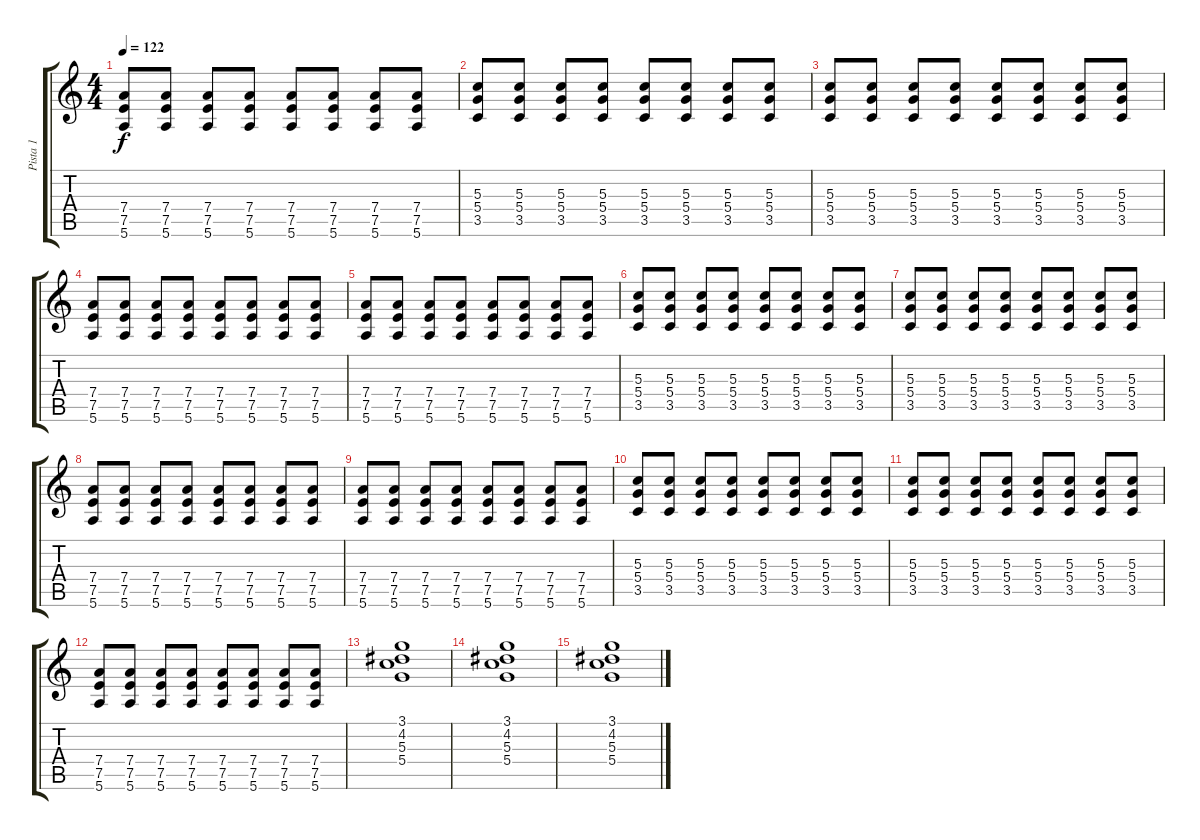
\track ("Pista 1" "Pista 1") {instrument overdrivenguitar}
\staff {score tabs}
\tuning (E4 B3 G3 D3 A2 E2) {hide}
\ts (4 4)
\tempo 122
\clef g2
\ks c
(7.4 7.5 5.6).8{dy f} (7.4 7.5 5.6).8 (7.4 7.5 5.6).8 (7.4 7.5 5.6).8 (7.4 7.5 5.6).8 (7.4 7.5 5.6).8 (7.4 7.5 5.6).8 (7.4 7.5 5.6).8 |
(5.3 5.4 3.5).8 (5.3 5.4 3.5).8 (5.3 5.4 3.5).8 (5.3 5.4 3.5).8 (5.3 5.4 3.5).8 (5.3 5.4 3.5).8 (5.3 5.4 3.5).8 (5.3 5.4 3.5).8 |
(5.3 5.4 3.5).8 (5.3 5.4 3.5).8 (5.3 5.4 3.5).8 (5.3 5.4 3.5).8 (5.3 5.4 3.5).8 (5.3 5.4 3.5).8 (5.3 5.4 3.5).8 (5.3 5.4 3.5).8 |
(7.4 7.5 5.6).8 (7.4 7.5 5.6).8 (7.4 7.5 5.6).8 (7.4 7.5 5.6).8 (7.4 7.5 5.6).8 (7.4 7.5 5.6).8 (7.4 7.5 5.6).8 (7.4 7.5 5.6).8 |
(7.4 7.5 5.6).8 (7.4 7.5 5.6).8 (7.4 7.5 5.6).8 (7.4 7.5 5.6).8 (7.4 7.5 5.6).8 (7.4 7.5 5.6).8 (7.4 7.5 5.6).8 (7.4 7.5 5.6).8 |
(5.3 5.4 3.5).8 (5.3 5.4 3.5).8 (5.3 5.4 3.5).8 (5.3 5.4 3.5).8 (5.3 5.4 3.5).8 (5.3 5.4 3.5).8 (5.3 5.4 3.5).8 (5.3 5.4 3.5).8 |
(5.3 5.4 3.5).8 (5.3 5.4 3.5).8 (5.3 5.4 3.5).8 (5.3 5.4 3.5).8 (5.3 5.4 3.5).8 (5.3 5.4 3.5).8 (5.3 5.4 3.5).8 (5.3 5.4 3.5).8 |
(7.4 7.5 5.6).8 (7.4 7.5 5.6).8 (7.4 7.5 5.6).8 (7.4 7.5 5.6).8 (7.4 7.5 5.6).8 (7.4 7.5 5.6).8 (7.4 7.5 5.6).8 (7.4 7.5 5.6).8 |
(7.4 7.5 5.6).8 (7.4 7.5 5.6).8 (7.4 7.5 5.6).8 (7.4 7.5 5.6).8 (7.4 7.5 5.6).8 (7.4 7.5 5.6).8 (7.4 7.5 5.6).8 (7.4 7.5 5.6).8 |
(5.3 5.4 3.5).8 (5.3 5.4 3.5).8 (5.3 5.4 3.5).8 (5.3 5.4 3.5).8 (5.3 5.4 3.5).8 (5.3 5.4 3.5).8 (5.3 5.4 3.5).8 (5.3 5.4 3.5).8 |
(5.3 5.4 3.5).8 (5.3 5.4 3.5).8 (5.3 5.4 3.5).8 (5.3 5.4 3.5).8 (5.3 5.4 3.5).8 (5.3 5.4 3.5).8 (5.3 5.4 3.5).8 (5.3 5.4 3.5).8 |
(7.4 7.5 5.6).8 (7.4 7.5 5.6).8 (7.4 7.5 5.6).8 (7.4 7.5 5.6).8 (7.4 7.5 5.6).8 (7.4 7.5 5.6).8 (7.4 7.5 5.6).8 (7.4 7.5 5.6).8 |
(3.1 4.2 5.3 5.4).1 |
(3.1 4.2 5.3 5.4).1 |
(3.1 4.2 5.3 5.4).1
